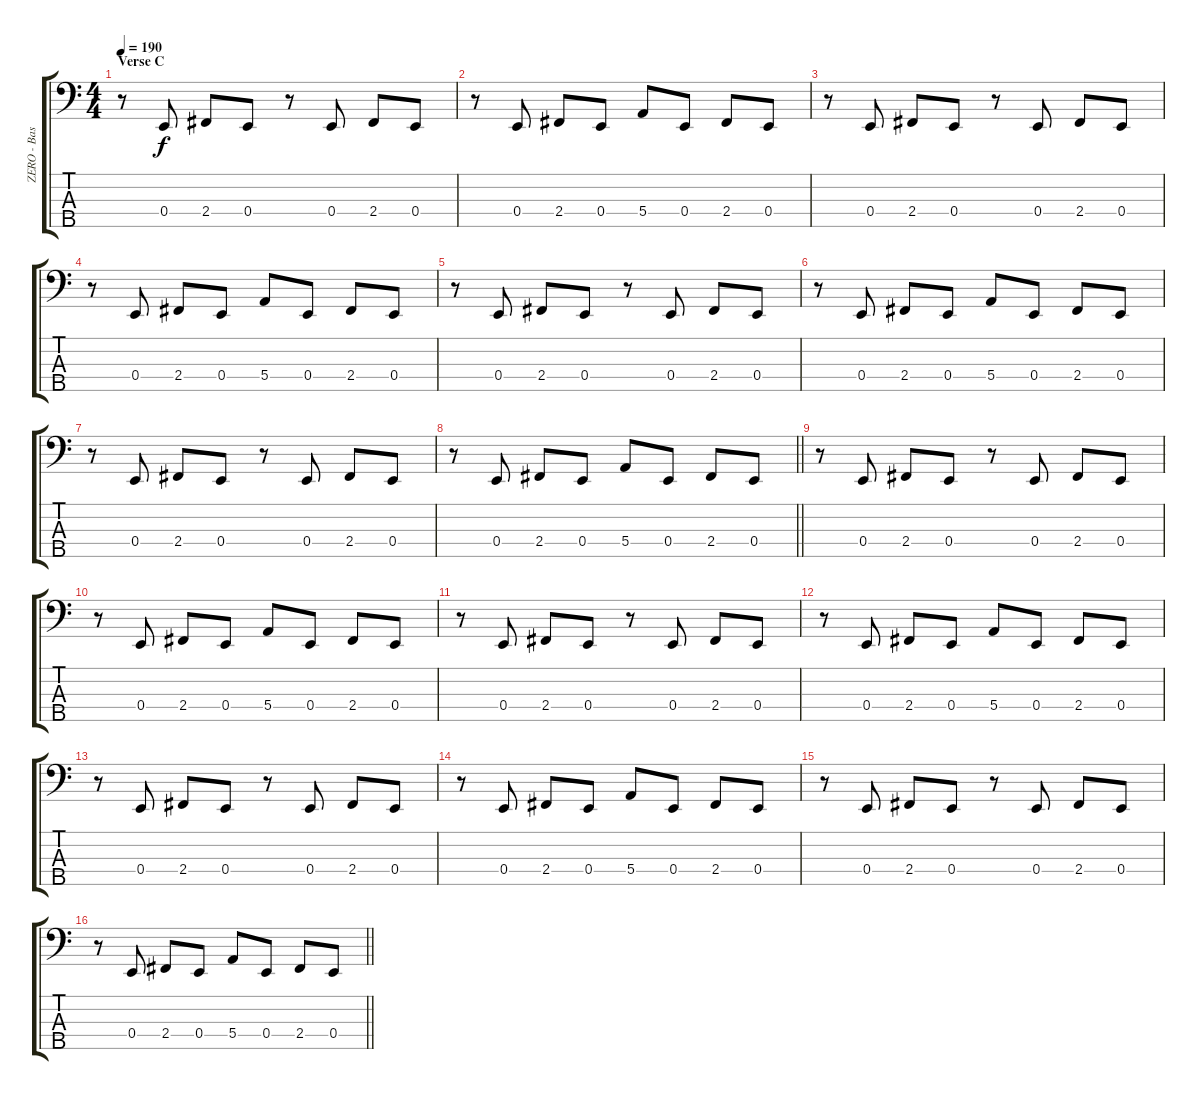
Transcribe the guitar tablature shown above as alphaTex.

\track ("ZERO - Bass" "ZERO - Bas") {instrument electricbasspick}
\staff {score tabs}
\tuning (G2 D2 A1 E1 B0) {hide}
\ts (4 4)
\section ("" "Verse C")
\tempo 190
\clef f4
\ks c
r.8{dy f} 0.4.8 2.4.8 0.4.8 r.8 0.4.8 2.4.8 0.4.8 |
r.8 0.4.8 2.4.8 0.4.8 5.4.8 0.4.8 2.4.8 0.4.8 |
r.8 0.4.8 2.4.8 0.4.8 r.8 0.4.8 2.4.8 0.4.8 |
r.8 0.4.8 2.4.8 0.4.8 5.4.8 0.4.8 2.4.8 0.4.8 |
r.8 0.4.8 2.4.8 0.4.8 r.8 0.4.8 2.4.8 0.4.8 |
r.8 0.4.8 2.4.8 0.4.8 5.4.8 0.4.8 2.4.8 0.4.8 |
r.8 0.4.8 2.4.8 0.4.8 r.8 0.4.8 2.4.8 0.4.8 |
\barLineRight lightlight
r.8 0.4.8 2.4.8 0.4.8 5.4.8 0.4.8 2.4.8 0.4.8 |
\section ("" "")
r.8 0.4.8 2.4.8 0.4.8 r.8 0.4.8 2.4.8 0.4.8 |
r.8 0.4.8 2.4.8 0.4.8 5.4.8 0.4.8 2.4.8 0.4.8 |
r.8 0.4.8 2.4.8 0.4.8 r.8 0.4.8 2.4.8 0.4.8 |
r.8 0.4.8 2.4.8 0.4.8 5.4.8 0.4.8 2.4.8 0.4.8 |
r.8 0.4.8 2.4.8 0.4.8 r.8 0.4.8 2.4.8 0.4.8 |
r.8 0.4.8 2.4.8 0.4.8 5.4.8 0.4.8 2.4.8 0.4.8 |
r.8 0.4.8 2.4.8 0.4.8 r.8 0.4.8 2.4.8 0.4.8 |
\barLineRight lightlight
r.8 0.4.8 2.4.8 0.4.8 5.4.8 0.4.8 2.4.8 0.4.8
